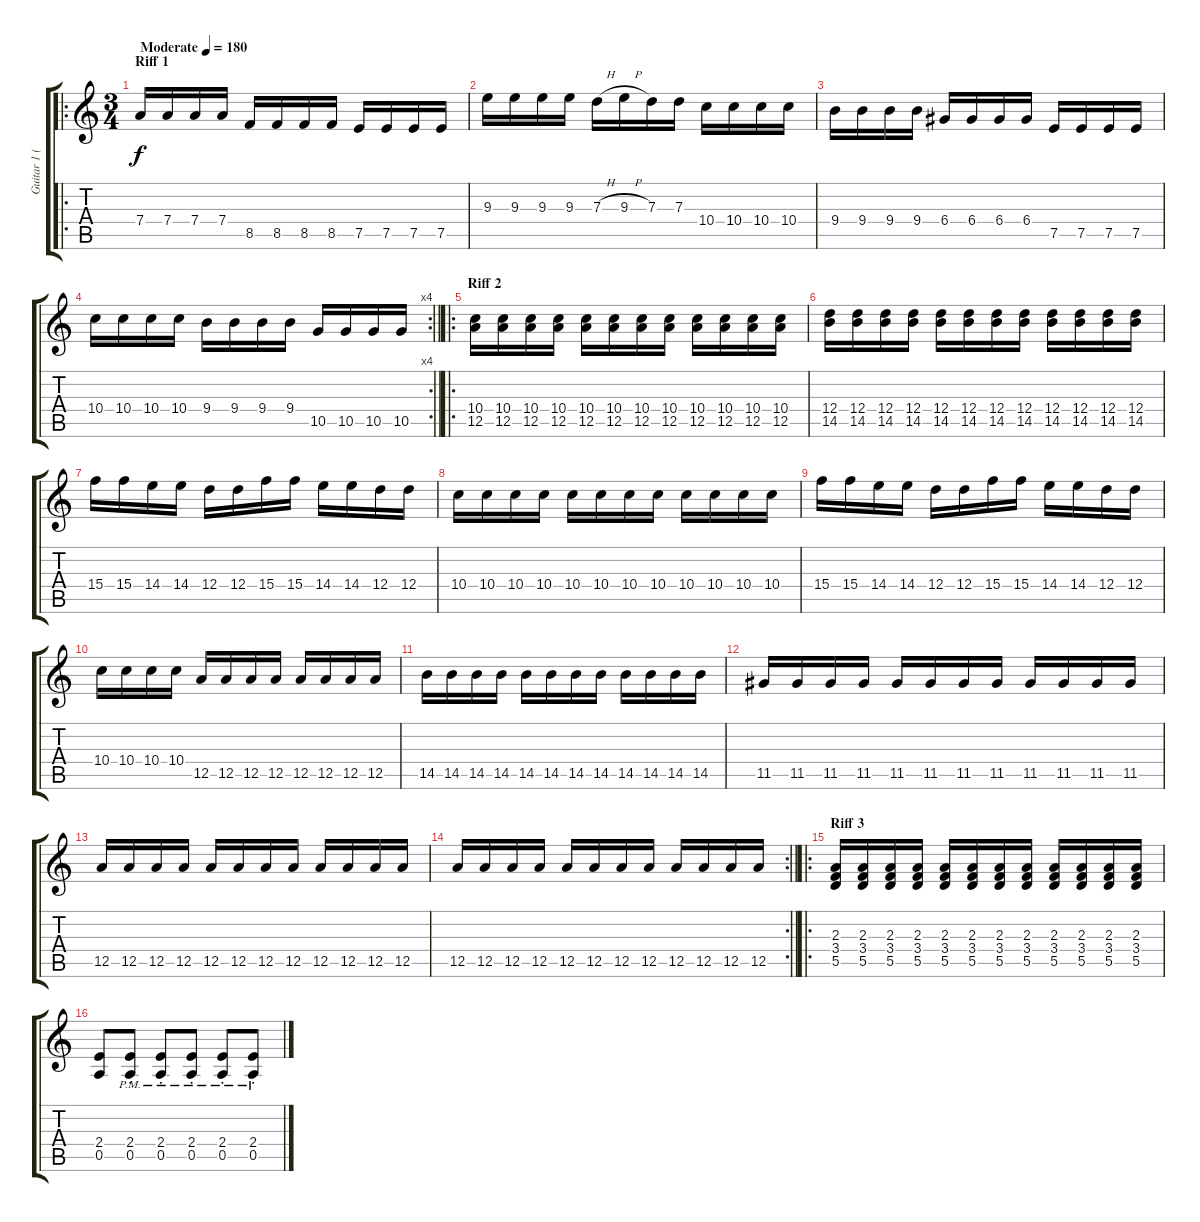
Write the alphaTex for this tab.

\track ("Guitar 1 (Lead)" "Guitar 1 (") {instrument distortionguitar}
\staff {score tabs}
\tuning (E4 B3 G3 D3 A2 E2) {hide}
\ro
\ts (3 4)
\section ("" "Riff 1")
\tempo (180 "Moderate")
\clef g2
\ks c
7.4.16{dy f instrument distortionguitar} 7.4.16 7.4.16 7.4.16 8.5.16 8.5.16 8.5.16 8.5.16 7.5.16 7.5.16 7.5.16 7.5.16 |
9.3.16 9.3.16 9.3.16 9.3.16 7.3{h}.16 9.3{h}.16 7.3.16 7.3.16 10.4.16 10.4.16 10.4.16 10.4.16 |
9.4.16 9.4.16 9.4.16 9.4.16 6.4.16 6.4.16 6.4.16 6.4.16 7.5.16 7.5.16 7.5.16 7.5.16 |
\rc 4
\barLineRight lightlight
10.4.16 10.4.16 10.4.16 10.4.16 9.4.16 9.4.16 9.4.16 9.4.16 10.5.16 10.5.16 10.5.16 10.5.16 |
\ro
\section ("" "Riff 2")
(10.4 12.5).16 (10.4 12.5).16 (10.4 12.5).16 (10.4 12.5).16 (10.4 12.5).16 (10.4 12.5).16 (10.4 12.5).16 (10.4 12.5).16 (10.4 12.5).16 (10.4 12.5).16 (10.4 12.5).16 (10.4 12.5).16 |
(12.4 14.5).16 (12.4 14.5).16 (12.4 14.5).16 (12.4 14.5).16 (12.4 14.5).16 (12.4 14.5).16 (12.4 14.5).16 (12.4 14.5).16 (12.4 14.5).16 (12.4 14.5).16 (12.4 14.5).16 (12.4 14.5).16 |
15.4.16 15.4.16 14.4.16 14.4.16 12.4.16 12.4.16 15.4.16 15.4.16 14.4.16 14.4.16 12.4.16 12.4.16 |
10.4.16 10.4.16 10.4.16 10.4.16 10.4.16 10.4.16 10.4.16 10.4.16 10.4.16 10.4.16 10.4.16 10.4.16 |
15.4.16 15.4.16 14.4.16 14.4.16 12.4.16 12.4.16 15.4.16 15.4.16 14.4.16 14.4.16 12.4.16 12.4.16 |
10.4.16 10.4.16 10.4.16 10.4.16 12.5.16 12.5.16 12.5.16 12.5.16 12.5.16 12.5.16 12.5.16 12.5.16 |
14.5.16 14.5.16 14.5.16 14.5.16 14.5.16 14.5.16 14.5.16 14.5.16 14.5.16 14.5.16 14.5.16 14.5.16 |
11.5.16 11.5.16 11.5.16 11.5.16 11.5.16 11.5.16 11.5.16 11.5.16 11.5.16 11.5.16 11.5.16 11.5.16 |
12.5.16 12.5.16 12.5.16 12.5.16 12.5.16 12.5.16 12.5.16 12.5.16 12.5.16 12.5.16 12.5.16 12.5.16 |
\rc 2
\barLineRight lightlight
12.5.16 12.5.16 12.5.16 12.5.16 12.5.16 12.5.16 12.5.16 12.5.16 12.5.16 12.5.16 12.5.16 12.5.16 |
\ro
\section ("" "Riff 3")
(2.3 3.4 5.5).16 (2.3 3.4 5.5).16 (2.3 3.4 5.5).16 (2.3 3.4 5.5).16 (2.3 3.4 5.5).16 (2.3 3.4 5.5).16 (2.3 3.4 5.5).16 (2.3 3.4 5.5).16 (2.3 3.4 5.5).16 (2.3 3.4 5.5).16 (2.3 3.4 5.5).16 (2.3 3.4 5.5).16 |
(2.4 0.5).8 (2.4{pm st} 0.5{pm st}).8 (2.4{pm st} 0.5{pm st}).8 (2.4{pm st} 0.5{pm st}).8 (2.4{pm st} 0.5{pm st}).8 (2.4{pm st} 0.5{pm st}).8
